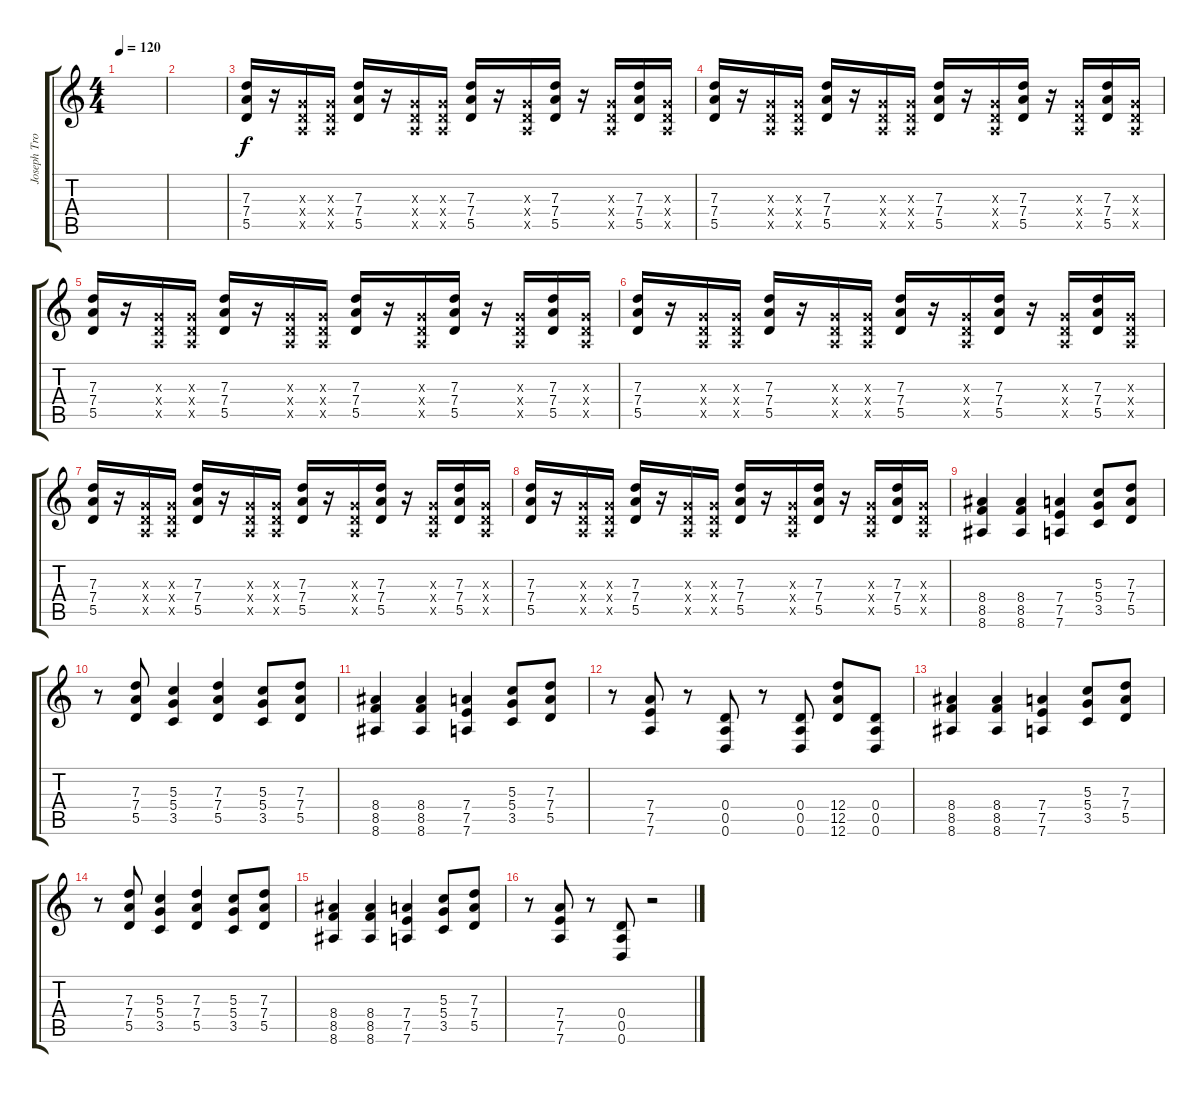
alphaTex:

\track ("Joseph Trohman (Lead Guitar)" "Joseph Tro") {instrument overdrivenguitar}
\staff {score tabs}
\tuning (E4 B3 G3 D3 A2 D2) {hide}
\ts (4 4)
\tempo 120
\clef g2
\ks c
|
|
(7.3 7.4 5.5).16{instrument electricguitarclean} r.16 (0.3{x} 0.4{x} 0.5{x}).16 (0.3{x} 0.4{x} 0.5{x}).16 (7.3 7.4 5.5).16 r.16 (0.3{x} 0.4{x} 0.5{x}).16 (0.3{x} 0.4{x} 0.5{x}).16 (7.3 7.4 5.5).16 r.16 (0.3{x} 0.4{x} 0.5{x}).16 (7.3 7.4 5.5).16 r.16 (0.3{x} 0.4{x} 0.5{x}).16 (7.3 7.4 5.5).16 (0.3{x} 0.4{x} 0.5{x}).16 |
(7.3 7.4 5.5).16 r.16 (0.3{x} 0.4{x} 0.5{x}).16 (0.3{x} 0.4{x} 0.5{x}).16 (7.3 7.4 5.5).16 r.16 (0.3{x} 0.4{x} 0.5{x}).16 (0.3{x} 0.4{x} 0.5{x}).16 (7.3 7.4 5.5).16 r.16 (0.3{x} 0.4{x} 0.5{x}).16 (7.3 7.4 5.5).16 r.16 (0.3{x} 0.4{x} 0.5{x}).16 (7.3 7.4 5.5).16 (0.3{x} 0.4{x} 0.5{x}).16 |
(7.3 7.4 5.5).16 r.16 (0.3{x} 0.4{x} 0.5{x}).16 (0.3{x} 0.4{x} 0.5{x}).16 (7.3 7.4 5.5).16 r.16 (0.3{x} 0.4{x} 0.5{x}).16 (0.3{x} 0.4{x} 0.5{x}).16 (7.3 7.4 5.5).16 r.16 (0.3{x} 0.4{x} 0.5{x}).16 (7.3 7.4 5.5).16 r.16 (0.3{x} 0.4{x} 0.5{x}).16 (7.3 7.4 5.5).16 (0.3{x} 0.4{x} 0.5{x}).16 |
(7.3 7.4 5.5).16 r.16 (0.3{x} 0.4{x} 0.5{x}).16 (0.3{x} 0.4{x} 0.5{x}).16 (7.3 7.4 5.5).16 r.16 (0.3{x} 0.4{x} 0.5{x}).16 (0.3{x} 0.4{x} 0.5{x}).16 (7.3 7.4 5.5).16 r.16 (0.3{x} 0.4{x} 0.5{x}).16 (7.3 7.4 5.5).16 r.16 (0.3{x} 0.4{x} 0.5{x}).16 (7.3 7.4 5.5).16 (0.3{x} 0.4{x} 0.5{x}).16 |
(7.3 7.4 5.5).16 r.16 (0.3{x} 0.4{x} 0.5{x}).16 (0.3{x} 0.4{x} 0.5{x}).16 (7.3 7.4 5.5).16 r.16 (0.3{x} 0.4{x} 0.5{x}).16 (0.3{x} 0.4{x} 0.5{x}).16 (7.3 7.4 5.5).16 r.16 (0.3{x} 0.4{x} 0.5{x}).16 (7.3 7.4 5.5).16 r.16 (0.3{x} 0.4{x} 0.5{x}).16 (7.3 7.4 5.5).16 (0.3{x} 0.4{x} 0.5{x}).16 |
(7.3 7.4 5.5).16 r.16 (0.3{x} 0.4{x} 0.5{x}).16 (0.3{x} 0.4{x} 0.5{x}).16 (7.3 7.4 5.5).16 r.16 (0.3{x} 0.4{x} 0.5{x}).16 (0.3{x} 0.4{x} 0.5{x}).16 (7.3 7.4 5.5).16 r.16 (0.3{x} 0.4{x} 0.5{x}).16 (7.3 7.4 5.5).16 r.16 (0.3{x} 0.4{x} 0.5{x}).16 (7.3 7.4 5.5).16 (0.3{x} 0.4{x} 0.5{x}).16 |
(8.4 8.5 8.6).4{instrument overdrivenguitar} (8.4 8.5 8.6).4 (7.4 7.5 7.6).4 (5.3 5.4 3.5).8 (7.3 7.4 5.5).8 |
r.8 (7.3 7.4 5.5).8 (5.3 5.4 3.5).4 (7.3 7.4 5.5).4 (5.3 5.4 3.5).8 (7.3 7.4 5.5).8 |
(8.4 8.5 8.6).4 (8.4 8.5 8.6).4 (7.4 7.5 7.6).4 (5.3 5.4 3.5).8 (7.3 7.4 5.5).8 |
r.8 (7.4 7.5 7.6).8 r.8 (0.4 0.5 0.6).8 r.8 (0.4 0.5 0.6).8 (12.4 12.5 12.6).8 (0.4 0.5 0.6).8 |
(8.4 8.5 8.6).4 (8.4 8.5 8.6).4 (7.4 7.5 7.6).4 (5.3 5.4 3.5).8 (7.3 7.4 5.5).8 |
r.8 (7.3 7.4 5.5).8 (5.3 5.4 3.5).4 (7.3 7.4 5.5).4 (5.3 5.4 3.5).8 (7.3 7.4 5.5).8 |
(8.4 8.5 8.6).4 (8.4 8.5 8.6).4 (7.4 7.5 7.6).4 (5.3 5.4 3.5).8 (7.3 7.4 5.5).8 |
r.8 (7.4 7.5 7.6).8 r.8 (0.4 0.5 0.6).8 r.2
